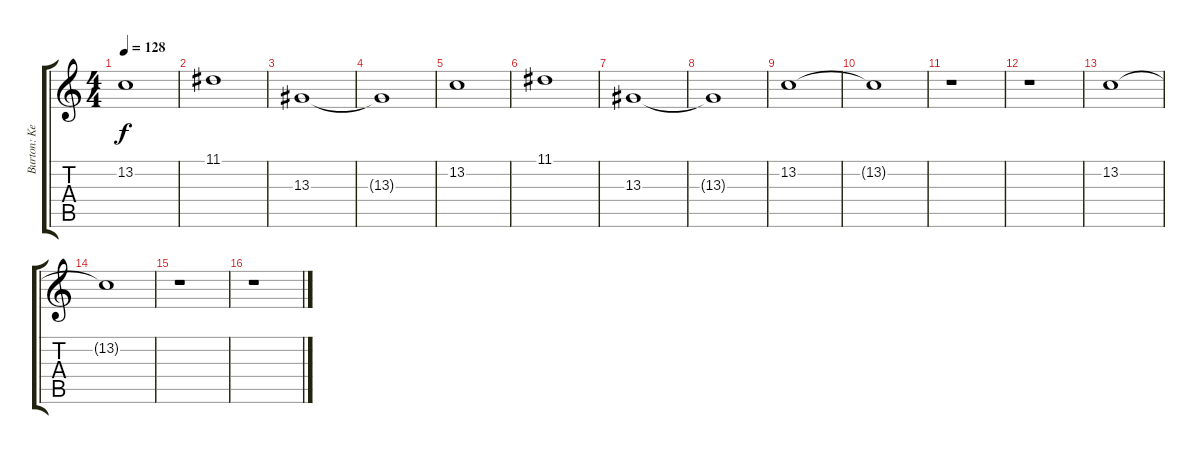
\track ("Burton: Keyboards 2" "Burton: Ke") {instrument violin}
\staff {score tabs}
\tuning (E4 B3 G3 D3 A2 E2) {hide}
\ts (4 4)
\tempo 128
\clef g2
\ks c
13.2.1{dy f balance 8 instrument stringensemble2} |
11.1.1 |
13.3.1 |
13.3{t}.1 |
13.2.1 |
11.1.1 |
13.3.1 |
13.3{t}.1 |
13.2.1 |
13.2{t}.1 |
r.1 |
r.1 |
13.2.1 |
13.2{t}.1 |
r.1 |
r.1
